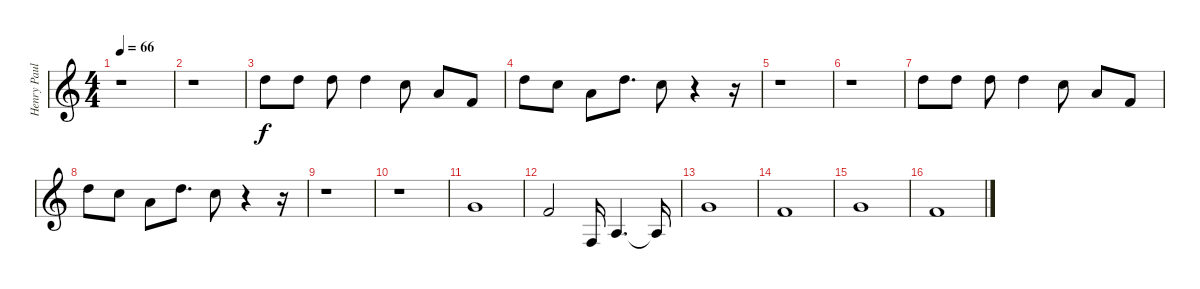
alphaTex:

\track ("Henry Paul Vocals" "Henry Paul") {instrument englishhorn}
\staff {score}
\tuning (E4 B3 G3 D3 A2 E2) {hide}
\ts (4 4)
\tempo 66
\clef g2
\ks c
r.1{dy f} |
r.1 |
15.2.8{volume 9 balance 8 instrument churchorgan} 15.2.8 15.2.8 15.2.4 13.2.8 14.3.8 15.4.8 |
15.2.8 13.2.8 14.3.8 15.2.8{d} 13.2.8 r.4 r.16 |
r.1 |
r.1 |
15.2.8{volume 9 balance 8 instrument stringensemble1} 15.2.8 15.2.8 15.2.4 13.2.8 14.3.8 15.4.8 |
15.2.8 13.2.8 14.3.8 15.2.8{d} 13.2.8 r.4 r.16 |
r.1 |
r.1 |
3.1.1{volume 7 balance 8} |
1.1.2 3.4.16 2.3.4{d} 2.3{t}.16 |
3.1.1 |
1.1.1 |
3.1.1 |
1.1.1
